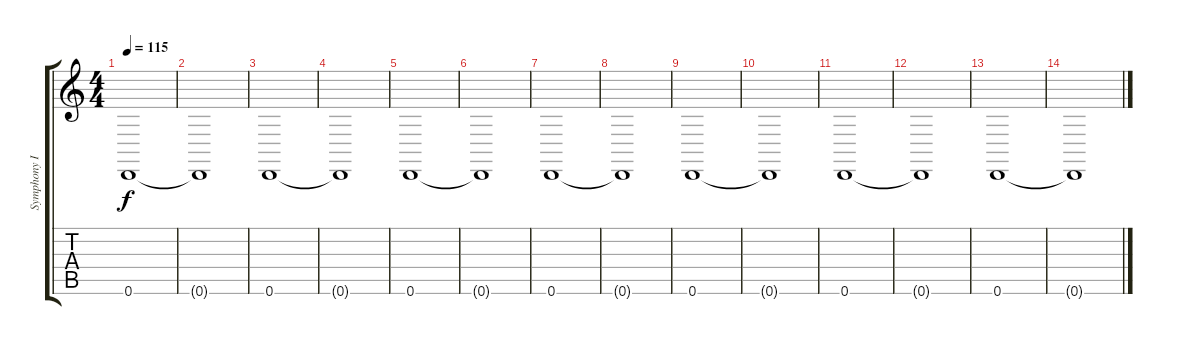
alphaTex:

\track ("Symphony II" "Symphony I") {instrument stringensemble2}
\staff {score tabs}
\tuning (D4 A3 F3 C3 G2 D2) {hide}
\ts (4 4)
\tempo 115
\clef g2
\ks c
0.6.1{dy f} |
0.6{t}.1 |
0.6.1 |
0.6{t}.1 |
0.6.1 |
0.6{t}.1 |
0.6.1 |
0.6{t}.1 |
0.6.1 |
0.6{t}.1 |
0.6.1 |
0.6{t}.1 |
0.6.1 |
0.6{t}.1
